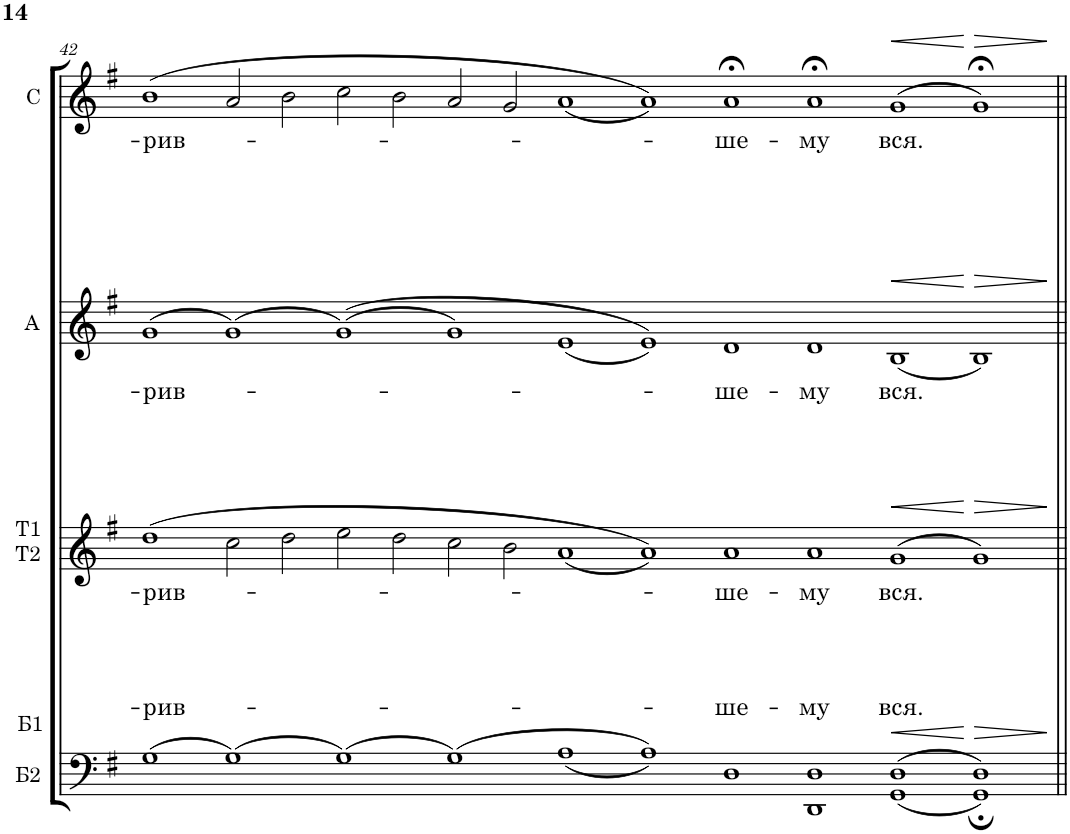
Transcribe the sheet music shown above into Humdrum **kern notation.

**kern	**text	**dynam	**kern	**text	**dynam	**kern	**text	**dynam	**kern	**text	**dynam
*part4	*part4	*part4	*part3	*part3	*part3	*part2	*part2	*part2	*part1	*part1	*part1
*staff4	*staff4	*staff4	*staff3	*staff3	*staff3	*staff2	*staff2	*staff2	*staff1	*staff1	*staff1
*I"Б2	*	*	*I"T1   T2	*	*	*I"A	*	*	*I"C	*	*
*	*	*	*I'T1   T2	*	*	*I'A	*	*	*I'C	*	*
!!LO:PB:g=z
*clefF4	*	*	*clefG2	*	*	*clefG2	*	*	*clefG2	*	*
*k[f#]	*	*	*k[f#]	*	*	*k[f#]	*	*	*k[f#]	*	*
*M40/4	*	*	*M40/4	*	*	*M40/4	*	*	*M40/4	*	*
=42	=42	=42	=42	=42	=42	=42	=42	=42	=42	=42	=42
!	!	!	!	!	!	!	!	!	!LO:TX:b:t=Б1	!	!
!	!LO:LY:a	!	!	!LO:LY:b	!	!	!LO:LY:b	!	!	!LO:LY:b	!
(1G	-рив-	.	(1dd	-рив-	.	(>1g	-рив-	.	(1b	-рив-	.
(1G)	.	.	2cc\	.	.	(>1g)	.	.	2a/	.	.
.	.	.	2dd\	.	.	.	.	.	2b\	.	.
(1G)	.	.	2ee\	.	.	(>(>1g)	.	.	2cc\	.	.
.	.	.	2dd\	.	.	.	.	.	2b\	.	.
(1G)	.	.	2cc\	.	.	1g)	.	.	2a/	.	.
.	.	.	2b\	.	.	.	.	.	2g/	.	.
(<1A	.	.	(1a	.	.	(1e	.	.	(1a	.	.
1A))	.	.	1a))	.	.	1e))	.	.	1a))	.	.
!	!LO:LY:a	!	!	!LO:LY:b	!	!	!LO:LY:b	!	!	!LO:LY:b	!
1D	ше-	.	1a	ше-	.	1d	ше-	.	1a;<	ше-	.
!	!LO:LY:a	!	!	!LO:LY:b	!	!	!LO:LY:b	!	!	!LO:LY:b	!
1DD 1D	-му	.	1a	-му	.	1d	-му	.	1a;<	-му	.
!	!LO:LY:a	!LO:HP:b	!	!LO:LY:b	!LO:HP:b	!	!LO:LY:b	!LO:HP:b	!	!LO:LY:b	!LO:HP:b
(>(1GG 1D	вся.	<	(>1g	вся.	<	(<1B	вся.	<	(>1g	вся.	<
!	!	!LO:HP:n=1:b	!	!	!LO:HP:n=1:b	!	!	!LO:HP:n=1:b	!	!	!LO:HP:n=1:b
1GG; 1D;))	.	[ >	1g)	.	[ >	1B)	.	[ >	1g;<)	.	[ >
.	.	]	.	.	]	.	.	]	.	.	]
=||	=||	=||	=||	=||	=||	=||	=||	=||	=||	=||	=||
*-	*-	*-	*-	*-	*-	*-	*-	*-	*-	*-	*-
